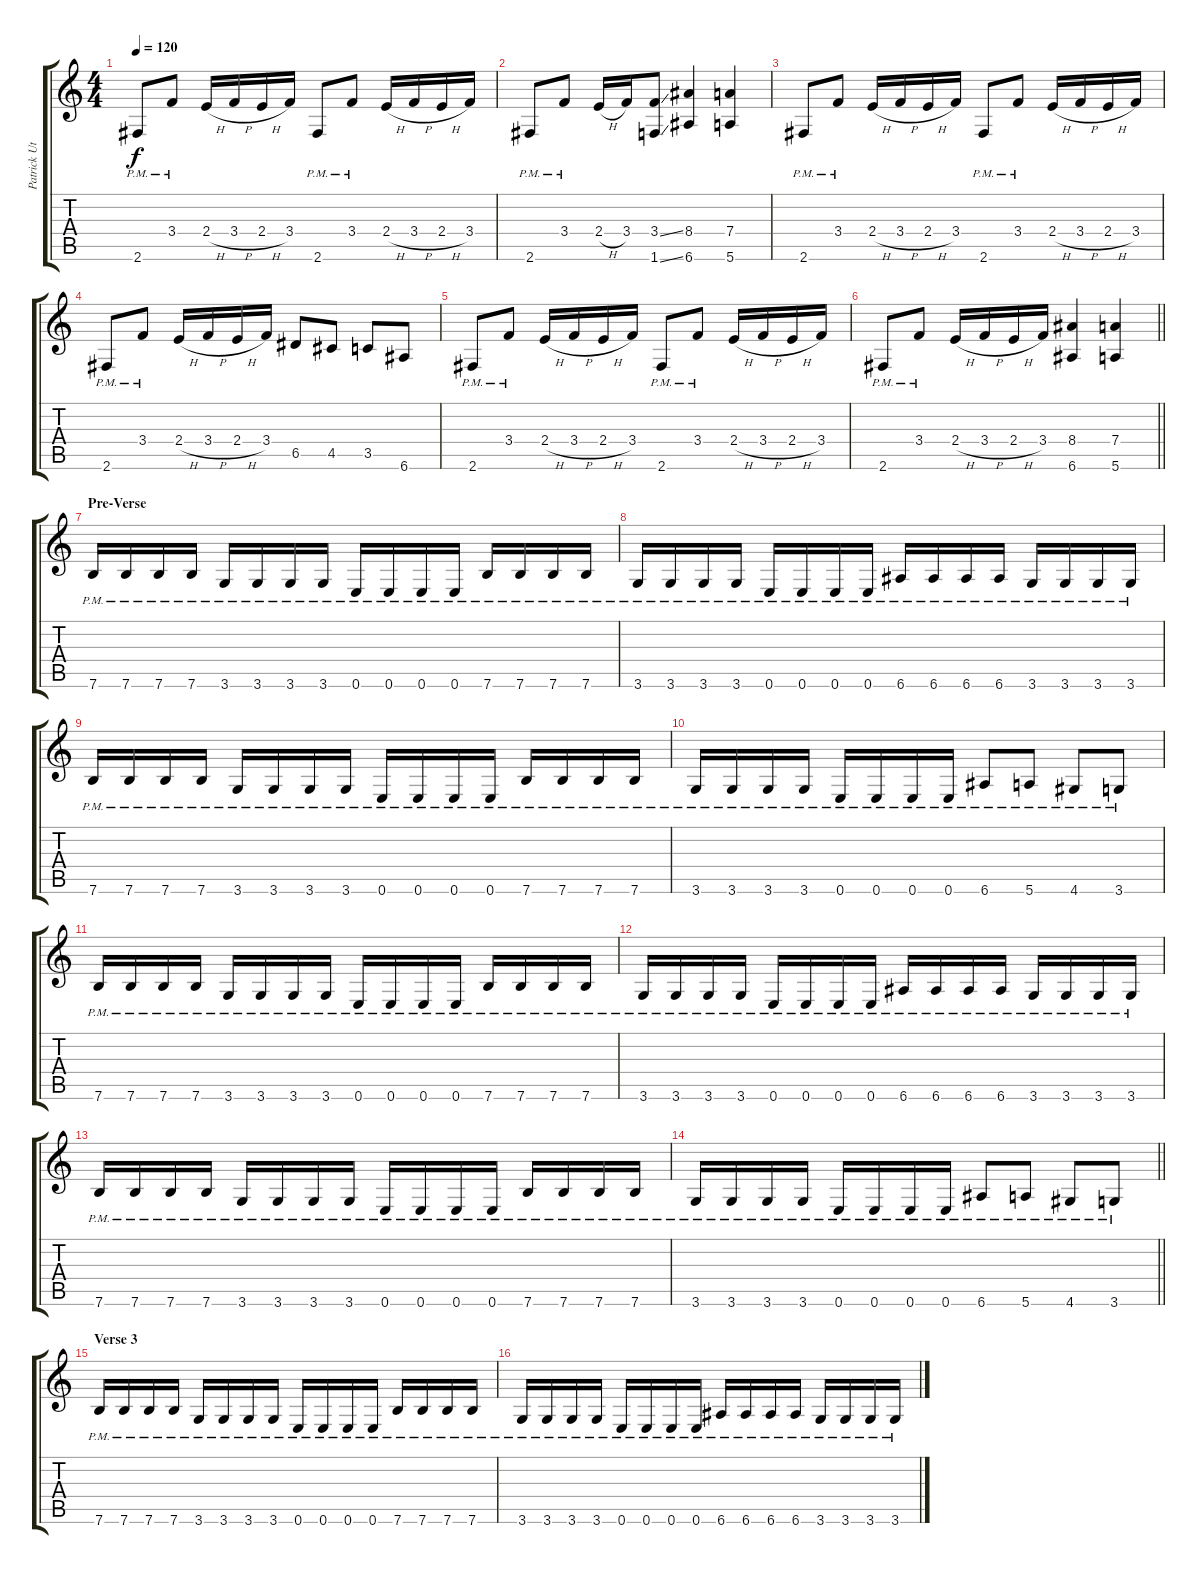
\track ("Patrick Uterwijk" "Patrick Ut") {instrument distortionguitar}
\staff {score tabs}
\tuning (E4 B3 G3 D3 A2 E2) {hide}
\ts (4 4)
\tempo 120
\clef g2
\ks c
2.6{pm}.8{dy f} 3.4{pm}.8 2.4{h}.16 3.4{h}.16 2.4{h}.16 3.4.16 2.6{pm}.8 3.4{pm}.8 2.4{h}.16 3.4{h}.16 2.4{h}.16 3.4.16 |
2.6{pm}.8 3.4{pm}.8 2.4{h}.16 3.4.16 (3.4{ss} 1.6{ss}).8 (8.4 6.6).4 (7.4 5.6).4 |
2.6{pm}.8 3.4{pm}.8 2.4{h}.16 3.4{h}.16 2.4{h}.16 3.4.16 2.6{pm}.8 3.4{pm}.8 2.4{h}.16 3.4{h}.16 2.4{h}.16 3.4.16 |
2.6{pm}.8 3.4{pm}.8 2.4{h}.16 3.4{h}.16 2.4{h}.16 3.4.16 6.5.8 4.5.8 3.5.8 6.6.8 |
2.6{pm}.8 3.4{pm}.8 2.4{h}.16 3.4{h}.16 2.4{h}.16 3.4.16 2.6{pm}.8 3.4{pm}.8 2.4{h}.16 3.4{h}.16 2.4{h}.16 3.4.16 |
\barLineRight lightlight
2.6{pm}.8 3.4{pm}.8 2.4{h}.16 3.4{h}.16 2.4{h}.16 3.4.16 (8.4 6.6).4 (7.4 5.6).4 |
\section ("" "Pre-Verse")
7.6{pm}.16 7.6{pm}.16 7.6{pm}.16 7.6{pm}.16 3.6{pm}.16 3.6{pm}.16 3.6{pm}.16 3.6{pm}.16 0.6{pm}.16 0.6{pm}.16 0.6{pm}.16 0.6{pm}.16 7.6{pm}.16 7.6{pm}.16 7.6{pm}.16 7.6{pm}.16 |
3.6{pm}.16 3.6{pm}.16 3.6{pm}.16 3.6{pm}.16 0.6{pm}.16 0.6{pm}.16 0.6{pm}.16 0.6{pm}.16 6.6{pm}.16 6.6{pm}.16 6.6{pm}.16 6.6{pm}.16 3.6{pm}.16 3.6{pm}.16 3.6{pm}.16 3.6{pm}.16 |
7.6{pm}.16 7.6{pm}.16 7.6{pm}.16 7.6{pm}.16 3.6{pm}.16 3.6{pm}.16 3.6{pm}.16 3.6{pm}.16 0.6{pm}.16 0.6{pm}.16 0.6{pm}.16 0.6{pm}.16 7.6{pm}.16 7.6{pm}.16 7.6{pm}.16 7.6{pm}.16 |
3.6{pm}.16 3.6{pm}.16 3.6{pm}.16 3.6{pm}.16 0.6{pm}.16 0.6{pm}.16 0.6{pm}.16 0.6{pm}.16 6.6{pm}.8 5.6{pm}.8 4.6{pm}.8 3.6{pm}.8 |
7.6{pm}.16 7.6{pm}.16 7.6{pm}.16 7.6{pm}.16 3.6{pm}.16 3.6{pm}.16 3.6{pm}.16 3.6{pm}.16 0.6{pm}.16 0.6{pm}.16 0.6{pm}.16 0.6{pm}.16 7.6{pm}.16 7.6{pm}.16 7.6{pm}.16 7.6{pm}.16 |
3.6{pm}.16 3.6{pm}.16 3.6{pm}.16 3.6{pm}.16 0.6{pm}.16 0.6{pm}.16 0.6{pm}.16 0.6{pm}.16 6.6{pm}.16 6.6{pm}.16 6.6{pm}.16 6.6{pm}.16 3.6{pm}.16 3.6{pm}.16 3.6{pm}.16 3.6{pm}.16 |
7.6{pm}.16 7.6{pm}.16 7.6{pm}.16 7.6{pm}.16 3.6{pm}.16 3.6{pm}.16 3.6{pm}.16 3.6{pm}.16 0.6{pm}.16 0.6{pm}.16 0.6{pm}.16 0.6{pm}.16 7.6{pm}.16 7.6{pm}.16 7.6{pm}.16 7.6{pm}.16 |
\barLineRight lightlight
3.6{pm}.16 3.6{pm}.16 3.6{pm}.16 3.6{pm}.16 0.6{pm}.16 0.6{pm}.16 0.6{pm}.16 0.6{pm}.16 6.6{pm}.8 5.6{pm}.8 4.6{pm}.8 3.6{pm}.8 |
\section ("" "Verse 3")
7.6{pm}.16 7.6{pm}.16 7.6{pm}.16 7.6{pm}.16 3.6{pm}.16 3.6{pm}.16 3.6{pm}.16 3.6{pm}.16 0.6{pm}.16 0.6{pm}.16 0.6{pm}.16 0.6{pm}.16 7.6{pm}.16 7.6{pm}.16 7.6{pm}.16 7.6{pm}.16 |
3.6{pm}.16 3.6{pm}.16 3.6{pm}.16 3.6{pm}.16 0.6{pm}.16 0.6{pm}.16 0.6{pm}.16 0.6{pm}.16 6.6{pm}.16 6.6{pm}.16 6.6{pm}.16 6.6{pm}.16 3.6{pm}.16 3.6{pm}.16 3.6{pm}.16 3.6{pm}.16
